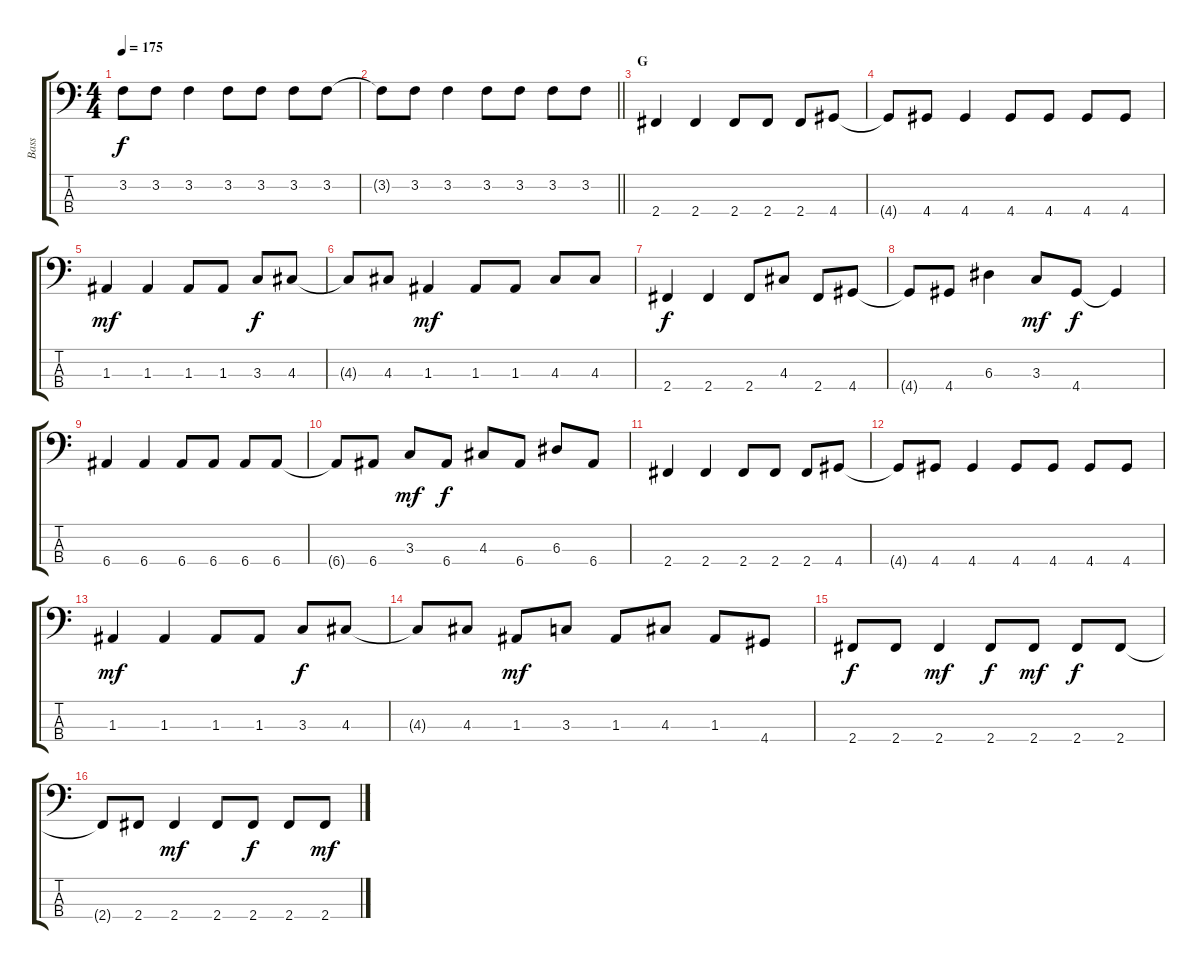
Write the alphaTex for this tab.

\track ("Bass" "Bass") {instrument synthbass2}
\staff {score tabs}
\tuning (G2 D2 A1 E1) {hide}
\ts (4 4)
\tempo 175
\clef f4
\ks c
3.2.8{dy f} 3.2.8 3.2.4 3.2.8 3.2.8 3.2.8 3.2.8 |
\barLineRight lightlight
3.2{t}.8 3.2.8 3.2.4 3.2.8 3.2.8 3.2.8 3.2.8 |
\section ("" "G")
2.4.4 2.4.4 2.4.8 2.4.8 2.4.8 4.4.8 |
4.4{t}.8 4.4.8 4.4.4 4.4.8 4.4.8 4.4.8 4.4.8 |
1.3.4{dy mf} 1.3.4 1.3.8 1.3.8 3.3.8{dy f} 4.3.8 |
4.3{t}.8 4.3.8 1.3.4{dy mf} 1.3.8 1.3.8 4.3.8 4.3.8 |
2.4.4{dy f} 2.4.4 2.4.8 4.3.8 2.4.8 4.4.8 |
4.4{t}.8 4.4.8 6.3.4 3.3.8{dy mf} 4.4.8{dy f} 4.4{t}.4 |
6.4.4 6.4.4 6.4.8 6.4.8 6.4.8 6.4.8 |
6.4{t}.8 6.4.8 3.3.8{dy mf} 6.4.8{dy f} 4.3.8 6.4.8 6.3.8 6.4.8 |
2.4.4 2.4.4 2.4.8 2.4.8 2.4.8 4.4.8 |
4.4{t}.8 4.4.8 4.4.4 4.4.8 4.4.8 4.4.8 4.4.8 |
1.3.4{dy mf} 1.3.4 1.3.8 1.3.8 3.3.8{dy f} 4.3.8 |
4.3{t}.8 4.3.8 1.3.8{dy mf} 3.3.8 1.3.8 4.3.8 1.3.8 4.4.8 |
2.4.8{dy f} 2.4.8 2.4.4{dy mf} 2.4.8{dy f} 2.4.8{dy mf} 2.4.8{dy f} 2.4.8 |
2.4{t}.8 2.4.8 2.4.4{dy mf} 2.4.8 2.4.8{dy f} 2.4.8 2.4.8{dy mf}
